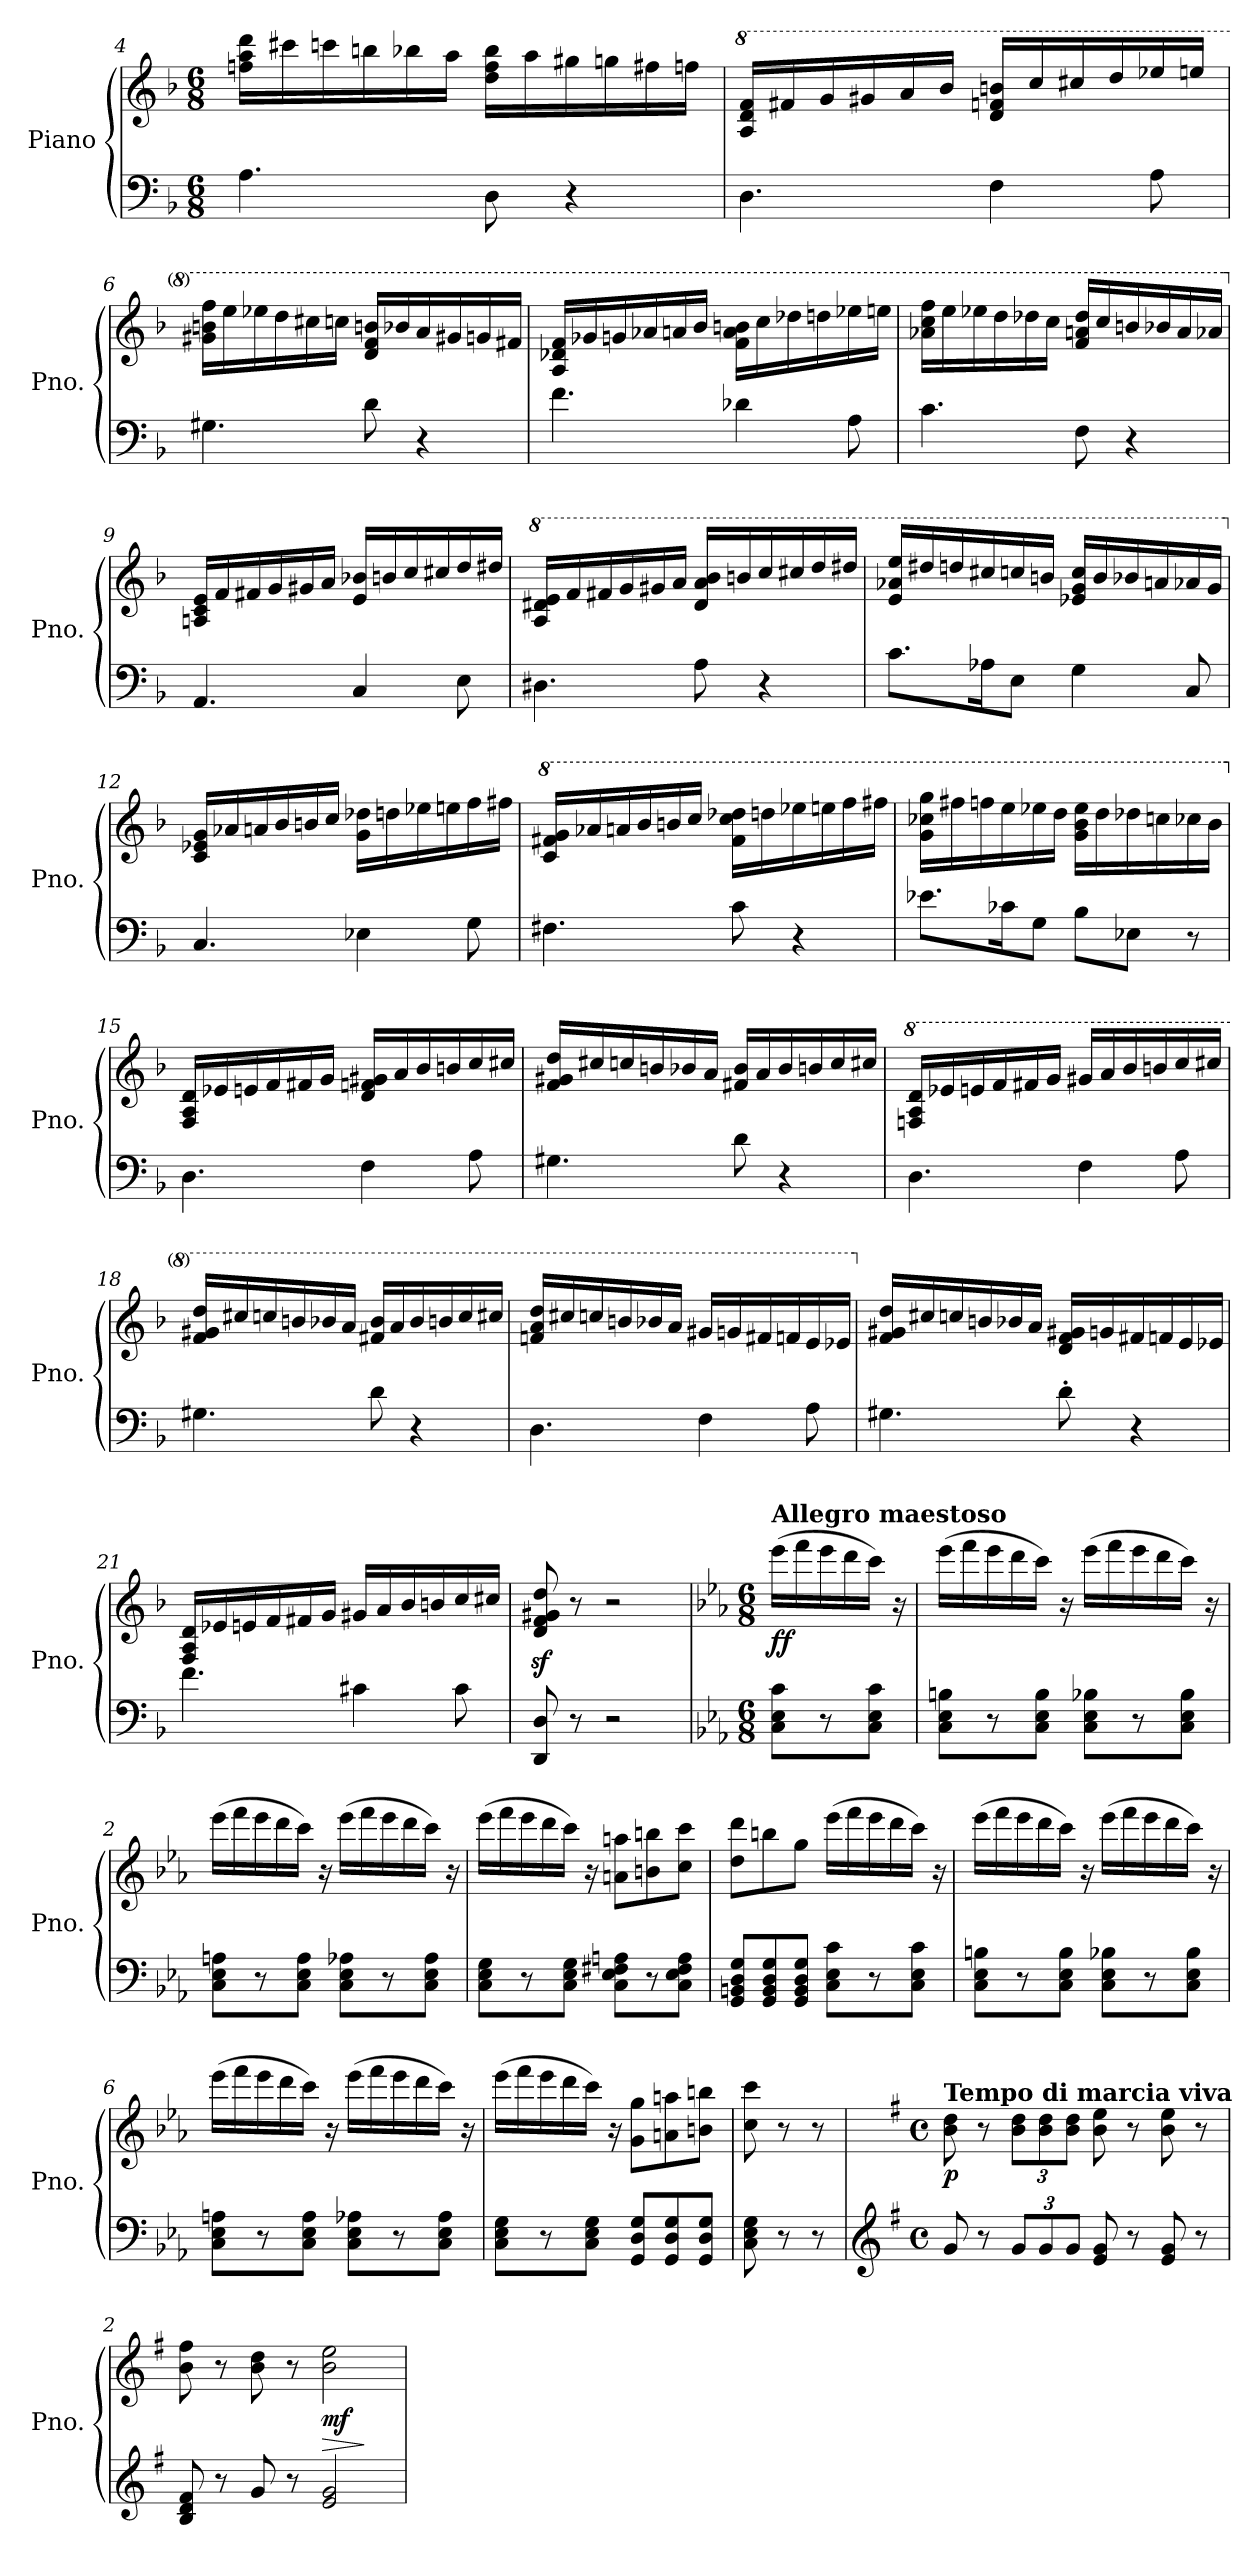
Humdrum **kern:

**kern	**kern	**dynam
*part1	*part1	*part1
*staff2	*staff1	*staff1/2
*I"Piano	*	*
*I'Pno.	*	*
*clefF4	*clefG2	*
*k[b-]	*k[b-]	*
*M6/8	*M6/8	*
=4	=4	=4
4.A\	16ffn\ 16aa\ 16ddd\LL	.
.	16ccc#X\	.
.	16cccn\	.
.	16bbn\	.
.	16bb-X\	.
.	16aa\JJ	.
8D\	16dd\ 16ff\ 16bb-\LL	.
.	16aa\	.
4r	16gg#X\	.
.	16ggn\	.
.	16ff#X\	.
.	16ffn\JJ	.
!!LO:LB:g=z
=5	=5	=5
*	*8va	*
4.D\	16a/ 16dd/ 16ff/LL	.
.	16ff#X/	.
.	16gg/	.
.	16gg#X/	.
.	16aa/	.
.	16bb-/JJ	.
4F\	16dd/ 16ffn/ 16bbn/LL	.
.	16ccc/	.
.	16ccc#X/	.
.	16ddd/	.
8A\	16eee-X/	.
.	16eeen/JJ	.
=6	=6	=6
4.G#X\	16gg#X\ 16bbn\ 16fff\LL	.
.	16eee\	.
.	16eee-X\	.
.	16ddd\	.
.	16ccc#X\	.
.	16cccn\JJ	.
8d\	16dd/ 16ff/ 16bbn/LL	.
.	16bb-X/	.
4r	16aa/	.
.	16gg#X/	.
.	16ggn/	.
.	16ff#X/JJ	.
!!LO:LB:g=z
=7	=7	=7
4.f\	16a/ 16dd-X/ 16ff/LL	.
.	16gg-X/	.
.	16ggn/	.
.	16aa-X/	.
.	16aan/	.
.	16bb-/JJ	.
4d-X\	16ff\ 16aa\ 16bbn\LL	.
.	16ccc\	.
.	16ddd-X\	.
.	16dddn\	.
8A\	16eee-X\	.
.	16eeen\JJ	.
=8	=8	=8
4.c\	16aa-X\ 16ccc\ 16fff\LL	.
.	16eee\	.
.	16eee-X\	.
.	16ddd\	.
.	16ddd-X\	.
.	16ccc\JJ	.
8F\	16ff/ 16aan/ 16ddd-/LL	.
.	16ccc/	.
4r	16bbn/	.
.	16bb-X/	.
.	16aa/	.
.	16aa-X/JJ	.
!!LO:LB:g=z
=9	=9	=9
*	*X8va	*
4.AA/	16An/ 16c/ 16e/LL	.
.	16f/	.
.	16f#X/	.
.	16g/	.
.	16g#X/	.
.	16a/JJ	.
4C/	16e/ 16b-X/LL	.
.	16bn/	.
.	16cc/	.
.	16cc#X/	.
8E\	16dd/	.
.	16dd#X/JJ	.
=10	=10	=10
*	*8va	*
4.D#X\	16a/ 16dd#X/ 16ee/LL	.
.	16ff/	.
.	16ff#X/	.
.	16gg/	.
.	16gg#X/	.
.	16aa/JJ	.
8A\	16dd#/ 16aa/ 16bb-/LL	.
.	16bbn/	.
4r	16ccc/	.
.	16ccc#X/	.
.	16ddd/	.
.	16ddd#X/JJ	.
=11	=11	=11
8.c\L	16ee/ 16aa-X/ 16eee/LL	.
.	16ddd#X/	.
.	16dddn/	.
16A-X\K	16ccc#X/	.
8E\J	16cccn/	.
.	16bbn/JJ	.
4G\	16ee-X/ 16gg/ 16ccc/LL	.
.	16bb/	.
.	16bb-X/	.
.	16aan/	.
8C/	16aa-X/	.
.	16gg/JJ	.
!!LO:PB:g=z
=12	=12	=12
*	*X8va	*
4.C/	16c/ 16e-X/ 16g/LL	.
.	16a-X/	.
.	16an/	.
.	16b-/	.
.	16bn/	.
.	16cc/JJ	.
4E-X\	16g\ 16dd-X\LL	.
.	16ddn\	.
.	16ee-X\	.
.	16een\	.
8G\	16ff\	.
.	16ff#X\JJ	.
=13	=13	=13
*	*8va	*
4.F#X\	16cc/ 16ff#X/ 16gg/LL	.
.	16aa-X/	.
.	16aan/	.
.	16bb-/	.
.	16bbn/	.
.	16ccc/JJ	.
8c\	16ff#\ 16ccc\ 16ddd-X\LL	.
.	16dddn\	.
4r	16eee-X\	.
.	16eeen\	.
.	16fff\	.
.	16fff#X\JJ	.
=14	=14	=14
8.e-X\L	16gg\ 16ccc-X\ 16ggg\LL	.
.	16fff#X\	.
.	16fffn\	.
16c-X\K	16eee\	.
8G\J	16eee-X\	.
.	16ddd\JJ	.
8B-\L	16gg\ 16bb-\ 16eee-\LL	.
.	16ddd\	.
8E-X\J	16ddd-X\	.
.	16cccn\	.
8r	16ccc-X\	.
.	16bb-\JJ	.
!!LO:LB:g=z
=15	=15	=15
*	*X8va	*
4.D\	16F/ 16A/ 16d/LL	.
.	16e-X/	.
.	16en/	.
.	16f/	.
.	16f#X/	.
.	16g/JJ	.
4F\	16d/ 16fn/ 16g#X/LL	.
.	16a/	.
.	16b-/	.
.	16bn/	.
8A\	16cc/	.
.	16cc#X/JJ	.
=16	=16	=16
4.G#X\	16f/ 16g#X/ 16dd/LL	.
.	16cc#X/	.
.	16ccn/	.
.	16bn/	.
.	16b-X/	.
.	16a/JJ	.
8d\	16f#X/ 16b-/LL	.
.	16a/	.
4r	16b-/	.
.	16bn/	.
.	16cc/	.
.	16cc#X/JJ	.
!!LO:LB:g=z
=17	=17	=17
*	*8va	*
4.D\	16fn/ 16a/ 16dd/LL	.
.	16ee-X/	.
.	16een/	.
.	16ff/	.
.	16ff#X/	.
.	16gg/JJ	.
4F\	16gg#X/LL	.
.	16aa/	.
.	16bb-/	.
.	16bbn/	.
8A\	16ccc/	.
.	16ccc#X/JJ	.
=18	=18	=18
4.G#X\	16ff/ 16gg#X/ 16ddd/LL	.
.	16ccc#X/	.
.	16cccn/	.
.	16bbn/	.
.	16bb-X/	.
.	16aa/JJ	.
8d\	16ff#X/ 16bb-/LL	.
.	16aa/	.
4r	16bb-/	.
.	16bbn/	.
.	16ccc/	.
.	16ccc#X/JJ	.
=19	=19	=19
4.D\	16ffn/ 16aa/ 16ddd/LL	.
.	16ccc#X/	.
.	16cccn/	.
.	16bbn/	.
.	16bb-X/	.
.	16aa/JJ	.
4F\	16gg#X/LL	.
.	16ggn/	.
.	16ff#X/	.
.	16ffn/	.
8A\	16ee/	.
.	16ee-X/JJ	.
!!LO:LB:g=z
=20	=20	=20
*	*X8va	*
4.G#X\	16f/ 16g#X/ 16dd/LL	.
.	16cc#X/	.
.	16ccn/	.
.	16bn/	.
.	16b-X/	.
.	16a/JJ	.
8d'\	16d/ 16f/ 16g#X/LL	.
.	16gn/	.
4r	16f#X/	.
.	16fn/	.
.	16e/	.
.	16e-X/JJ	.
=21	=21	=21
4.f\	16F/ 16A/ 16d/LL	.
.	16e-X/	.
.	16en/	.
.	16f/	.
.	16f#X/	.
.	16g/JJ	.
4c#X\	16g#X/LL	.
.	16a/	.
.	16b-/	.
.	16bn/	.
8c#\	16cc/	.
.	16cc#X/JJ	.
=22	=22	=22
8DD/ 8D/	8d/z< 8f/z< 8g#X/z< 8dd/z<	.
8r	8r	.
2r	2r	.
!!LO:LB:g=z
=	=	=
!!LO:REH:place=s1:a:B:fs=14:t=17
*k[b-e-a-]	*k[b-e-a-]	*
*M6/8	*M6/8	*
!	!LO:TX:a:B:t=Allegro maestoso	!
!	!	!LO:DY:b
8C\ 8E-\ 8c\L	(>16eee-\LL	ff
.	16fff\	.
8r	16eee-\	.
.	16ddd\	.
8C\ 8E-\ 8c\J	16ccc\JJ)	.
.	16r	.
=1	=1	=1
8C\ 8E-\ 8Bn\L	(>16eee-\LL	.
.	16fff\	.
8r	16eee-\	.
.	16ddd\	.
8C\ 8E-\ 8B\J	16ccc\JJ)	.
.	16r	.
8C\ 8E-\ 8B-X\L	(>16eee-\LL	.
.	16fff\	.
8r	16eee-\	.
.	16ddd\	.
8C\ 8E-\ 8B-\J	16ccc\JJ)	.
.	16r	.
=2	=2	=2
8C\ 8E-\ 8An\L	(>16eee-\LL	.
.	16fff\	.
8r	16eee-\	.
.	16ddd\	.
8C\ 8E-\ 8A\J	16ccc\JJ)	.
.	16r	.
8C\ 8E-\ 8A-X\L	(>16eee-\LL	.
.	16fff\	.
8r	16eee-\	.
.	16ddd\	.
8C\ 8E-\ 8A-\J	16ccc\JJ)	.
.	16r	.
!!LO:LB:g=z
=3	=3	=3
8C\ 8E-\ 8G\L	(>16eee-\LL	.
.	16fff\	.
8r	16eee-\	.
.	16ddd\	.
8C\ 8E-\ 8G\J	16ccc\JJ)	.
.	16r	.
8C\ 8E-\ 8F#X\ 8An\L	8an\ 8aan\L	.
8r	8bn\ 8bbn\	.
8C\ 8E-\ 8F#\ 8A\J	8cc\ 8ccc\J	.
=4	=4	=4
8GG/ 8BBn/ 8D/ 8G/L	8dd\ 8ddd\L	.
8GG/ 8BB/ 8D/ 8G/	8bbn\	.
8GG/ 8BB/ 8D/ 8G/J	8gg\J	.
8C\ 8E-\ 8c\L	(>16eee-\LL	.
.	16fff\	.
8r	16eee-\	.
.	16ddd\	.
8C\ 8E-\ 8c\J	16ccc\JJ)	.
.	16r	.
=5	=5	=5
8C\ 8E-\ 8Bn\L	(>16eee-\LL	.
.	16fff\	.
8r	16eee-\	.
.	16ddd\	.
8C\ 8E-\ 8B\J	16ccc\JJ)	.
.	16r	.
8C\ 8E-\ 8B-X\L	(>16eee-\LL	.
.	16fff\	.
8r	16eee-\	.
.	16ddd\	.
8C\ 8E-\ 8B-\J	16ccc\JJ)	.
.	16r	.
!!LO:PB:g=z
=6	=6	=6
8C\ 8E-\ 8An\L	(>16eee-\LL	.
.	16fff\	.
8r	16eee-\	.
.	16ddd\	.
8C\ 8E-\ 8A\J	16ccc\JJ)	.
.	16r	.
8C\ 8E-\ 8A-X\L	(>16eee-\LL	.
.	16fff\	.
8r	16eee-\	.
.	16ddd\	.
8C\ 8E-\ 8A-\J	16ccc\JJ)	.
.	16r	.
=7	=7	=7
8C\ 8E-\ 8G\L	(>16eee-\LL	.
.	16fff\	.
8r	16eee-\	.
.	16ddd\	.
8C\ 8E-\ 8G\J	16ccc\JJ)	.
.	16r	.
8GG/ 8D/ 8G/L	8g\ 8gg\L	.
8GG/ 8D/ 8G/	8an\ 8aan\	.
8GG/ 8D/ 8G/J	8bn\ 8bbn\J	.
=8	=8	=8
8C\ 8E-\ 8G\	8cc\ 8ccc\	.
8r	8r	.
8r	8r	.
!!LO:LB:g=z
=1	=1	=1
!!LO:REH:place=s1:a:B:fs=14:t=18
*clefG2	*	*
*k[f#]	*k[f#]	*
*M4/4	*M4/4	*
*met(c)	*met(c)	*
!	!LO:TX:a:B:t=Tempo di marcia viva	!
!	!	!LO:DY:b
8g/	8b\ 8dd\	p
8r	8r	.
*Xbrackettup	*Xbrackettup	*
12g/L	12b\ 12dd\L	.
12g/	12b\ 12dd\	.
12g/J	12b\ 12dd\J	.
8e/ 8g/	8b\ 8ee\	.
8r	8r	.
8e/ 8g/	8b\ 8ee\	.
8r	8r	.
=2	=2	=2
8B/ 8d/ 8f#/	8b\ 8ff#\	.
8r	8r	.
8g/	8b\ 8dd\	.
8r	8r	.
!	!	!LO:HP:b
!	!	!LO:DY:n=1:b
2e/ 2g/	2b\ 2ee\	> mf
.	.	]
=	=	=
*-	*-	*-
